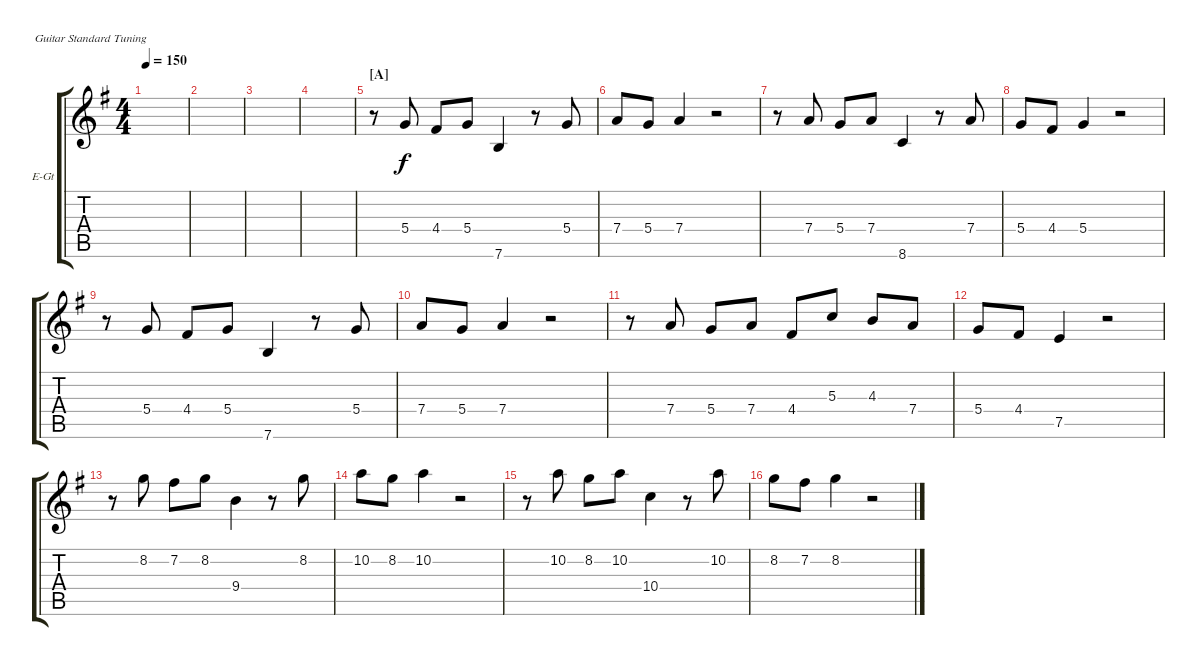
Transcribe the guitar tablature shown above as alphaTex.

\defaultSystemsLayout 4
\bracketExtendMode groupsimilarinstruments
\firstSystemTrackNameOrientation horizontal
\otherSystemsTrackNameOrientation horizontal
\track ("Electric Guitar" "E-Gt") {instrument electricguitarclean}
\staff {score tabs}
\tuning (E4 B3 G3 D3 A2 E2)
\ts (4 4)
\tempo 150
\clef g2
\ks g
|
|
|
|
\section ("A" "")
r.8 5.4.8 4.4.8 5.4.8 7.6.4 r.8 5.4.8 |
7.4.8 5.4.8 7.4.4 r.2 |
r.8 7.4.8 5.4.8 7.4.8 8.6.4 r.8 7.4.8 |
5.4.8 4.4.8 5.4.4 r.2 |
r.8 5.4.8 4.4.8 5.4.8 7.6.4 r.8 5.4.8 |
7.4.8 5.4.8 7.4.4 r.2 |
r.8 7.4.8 5.4.8 7.4.8 4.4.8 5.3.8 4.3.8 7.4.8 |
5.4.8 4.4.8 7.5.4 r.2 |
r.8 8.2.8 7.2.8 8.2.8 9.4.4 r.8 8.2.8 |
10.2.8 8.2.8 10.2.4 r.2 |
r.8 10.2.8 8.2.8 10.2.8 10.4.4 r.8 10.2.8 |
8.2.8 7.2.8 8.2.4 r.2
